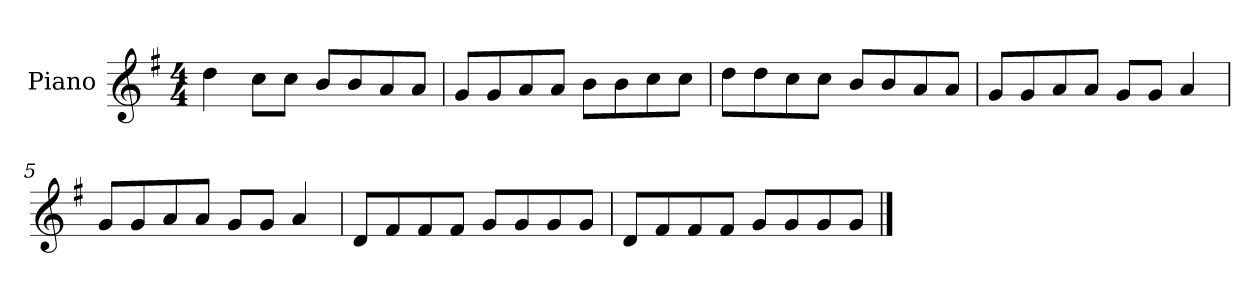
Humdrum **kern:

**kern
*part1
*staff1
*I"Piano
*I'P-no
*clefG2
*k[f#]
*M4/4
*MM90
=1
4dd\
8cc\L
8cc\J
8b/L
8b/
8a/
8a/J
=2
8g/L
8g/
8a/
8a/J
8b\L
8b\
8cc\
8cc\J
=3
8dd\L
8dd\
8cc\
8cc\J
8b/L
8b/
8a/
8a/J
=4
8g/L
8g/
8a/
8a/J
8g/L
8g/J
4a/
=5
8g/L
8g/
8a/
8a/J
8g/L
8g/J
4a/
!!LO:LB:g=z
=6
8d/L
8f#/
8f#/
8f#/J
8g/L
8g/
8g/
8g/J
=7
8d/L
8f#/
8f#/
8f#/J
8g/L
8g/
8g/
8g/J
==
*-
